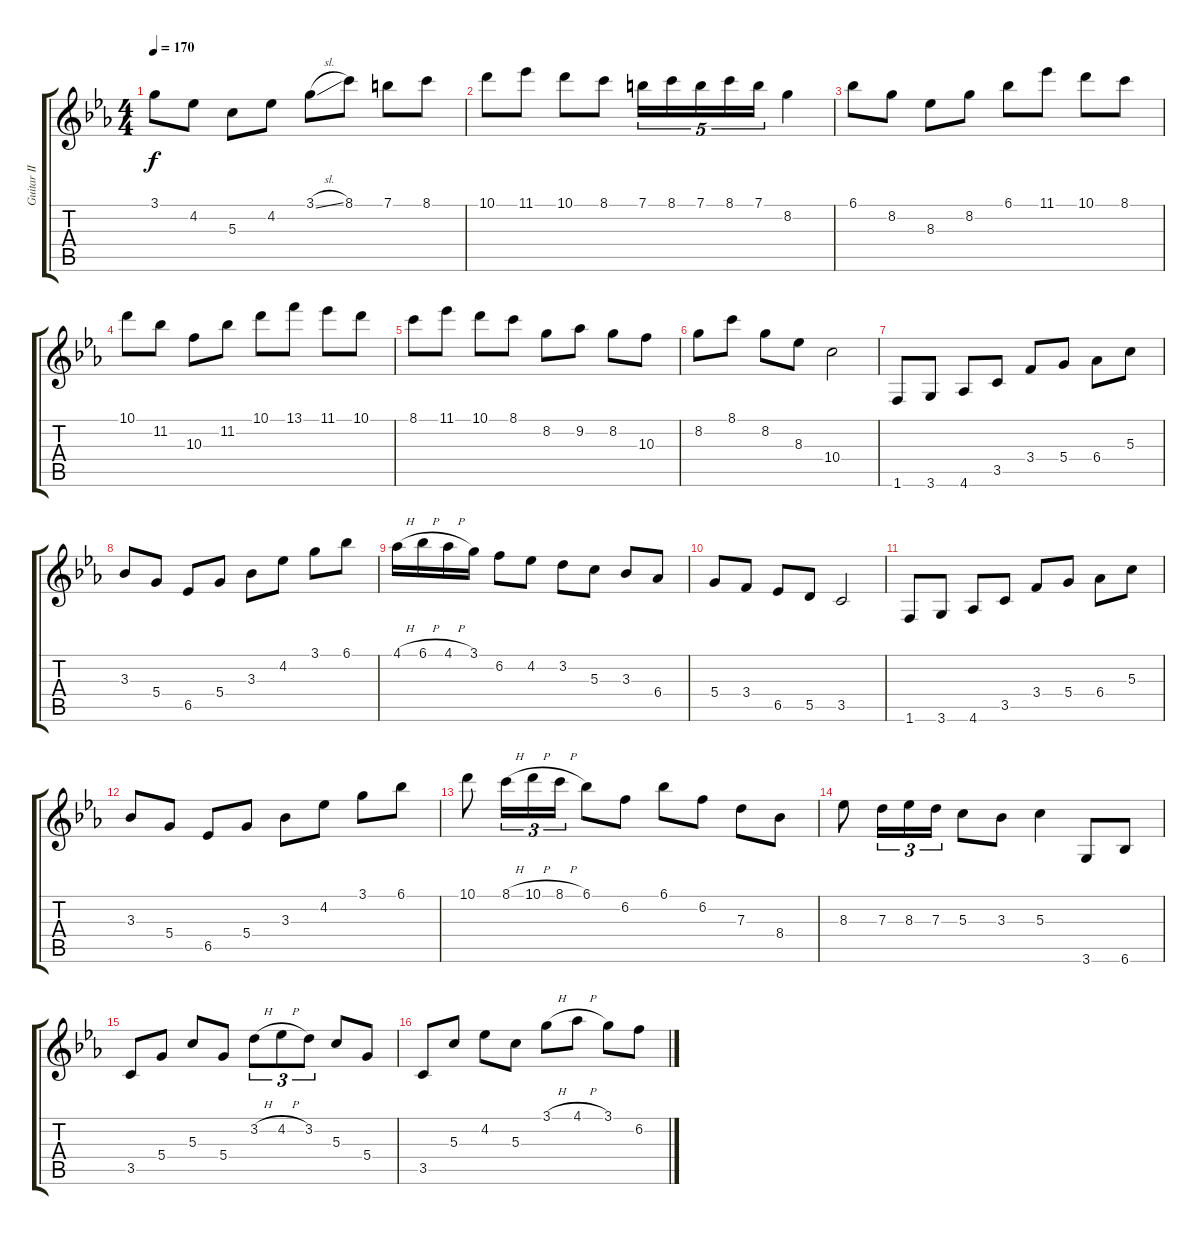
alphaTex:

\track ("Guitar II" "Guitar II") {instrument acousticguitarsteel}
\staff {score tabs}
\tuning (E4 B3 G3 D3 A2 E2) {hide}
\ts (4 4)
\tempo 170
\clef g2
\ks cminor
3.1.8{dy f} 4.2.8 5.3.8 4.2.8 3.1{sl}.8 8.1.8 7.1.8 8.1.8 |
10.1.8 11.1.8 10.1.8 8.1.8 7.1.16{tu (5 4)} 8.1.16{tu (5 4)} 7.1.16{tu (5 4)} 8.1.16{tu (5 4)} 7.1.16{tu (5 4)} 8.2.4 |
6.1.8 8.2.8 8.3.8 8.2.8 6.1.8 11.1.8 10.1.8 8.1.8 |
10.1.8 11.2.8 10.3.8 11.2.8 10.1.8 13.1.8 11.1.8 10.1.8 |
8.1.8 11.1.8 10.1.8 8.1.8 8.2.8 9.2.8 8.2.8 10.3.8 |
8.2.8 8.1.8 8.2.8 8.3.8 10.4.2 |
1.6.8{volume 9} 3.6.8 4.6.8 3.5.8 3.4.8 5.4.8 6.4.8 5.3.8 |
3.3.8 5.4.8 6.5.8 5.4.8 3.3.8 4.2.8 3.1.8 6.1.8 |
4.1{h}.16 6.1{h}.16 4.1{h}.16 3.1.16 6.2.8 4.2.8 3.2.8 5.3.8 3.3.8 6.4.8 |
5.4.8 3.4.8 6.5.8 5.5.8 3.5.2 |
1.6.8 3.6.8 4.6.8 3.5.8 3.4.8 5.4.8 6.4.8 5.3.8 |
3.3.8 5.4.8 6.5.8 5.4.8 3.3.8 4.2.8 3.1.8 6.1.8 |
10.1.8 8.1{h}.16{tu (3 2)} 10.1{h}.16{tu (3 2)} 8.1{h}.16{tu (3 2)} 6.1.8 6.2.8 6.1.8 6.2.8 7.3.8 8.4.8 |
8.3.8 7.3.16{tu (3 2)} 8.3.16{tu (3 2)} 7.3.16{tu (3 2)} 5.3.8 3.3.8 5.3.4 3.6.8 6.6.8 |
3.5.8{volume 11 instrument acousticguitarsteel} 5.4.8 5.3.8 5.4.8 3.2{h}.8{tu (3 2)} 4.2{h}.8{tu (3 2)} 3.2.8{tu (3 2)} 5.3.8 5.4.8 |
3.5.8 5.3.8 4.2.8 5.3.8 3.1{h}.8 4.1{h}.8 3.1.8 6.2.8
